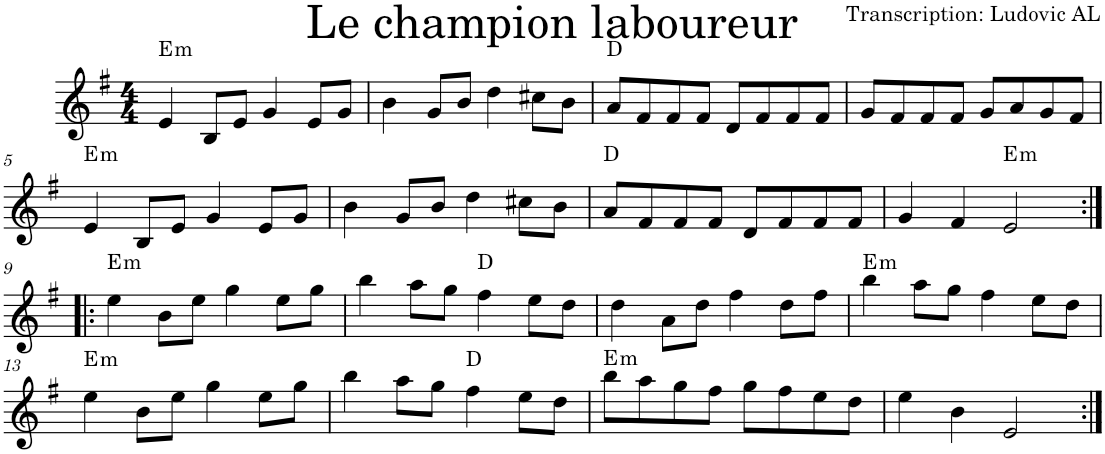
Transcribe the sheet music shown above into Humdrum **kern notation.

**kern	**harte
*part1	*part1
*staff1	*
*I"Violon	*
*I'Vln.	*
*clefG2	*
*k[f#]	*
*M4/4	*
=1	=1
!	!LO:H:kt=m
4e/	E:min
8B/L	.
8e/J	.
4g/	.
8e/L	.
8g/J	.
=2	=2
4b\	.
8g/L	.
8b/J	.
4dd\	.
8cc#X\L	.
8b\J	.
=3	=3
8a/L	D:maj
8f#/	.
8f#/	.
8f#/J	.
8d/L	.
8f#/	.
8f#/	.
8f#/J	.
=4	=4
8g/L	.
8f#/	.
8f#/	.
8f#/J	.
8g/L	.
8a/	.
8g/	.
8f#/J	.
!!LO:LB:g=z
=5	=5
!	!LO:H:kt=m
4e/	E:min
8B/L	.
8e/J	.
4g/	.
8e/L	.
8g/J	.
=6	=6
4b\	.
8g/L	.
8b/J	.
4dd\	.
8cc#X\L	.
8b\J	.
=7	=7
8a/L	D:maj
8f#/	.
8f#/	.
8f#/J	.
8d/L	.
8f#/	.
8f#/	.
8f#/J	.
=8	=8
4g/	.
4f#/	.
!	!LO:H:kt=m
2e/	E:min
!!LO:LB:g=z
=9:|!|:	=9:|!|:
!	!LO:H:kt=m
4ee\	E:min
8b\L	.
8ee\J	.
4gg\	.
8ee\L	.
8gg\J	.
=10	=10
4bb\	.
8aa\L	.
8gg\J	.
4ff#\	D:maj
8ee\L	.
8dd\J	.
=11	=11
4dd\	.
8a\L	.
8dd\J	.
4ff#\	.
8dd\L	.
8ff#\J	.
=12	=12
!	!LO:H:kt=m
4bb\	E:min
8aa\L	.
8gg\J	.
4ff#\	.
8ee\L	.
8dd\J	.
!!LO:LB:g=z
=13	=13
!	!LO:H:kt=m
4ee\	E:min
8b\L	.
8ee\J	.
4gg\	.
8ee\L	.
8gg\J	.
=14	=14
4bb\	.
8aa\L	.
8gg\J	.
4ff#\	D:maj
8ee\L	.
8dd\J	.
=15	=15
!	!LO:H:kt=m
8bb\L	E:min
8aa\	.
8gg\	.
8ff#\J	.
8gg\L	.
8ff#\	.
8ee\	.
8dd\J	.
=16	=16
4ee\	.
4b\	.
2e/	.
=:|!	=:|!
*-	*-
